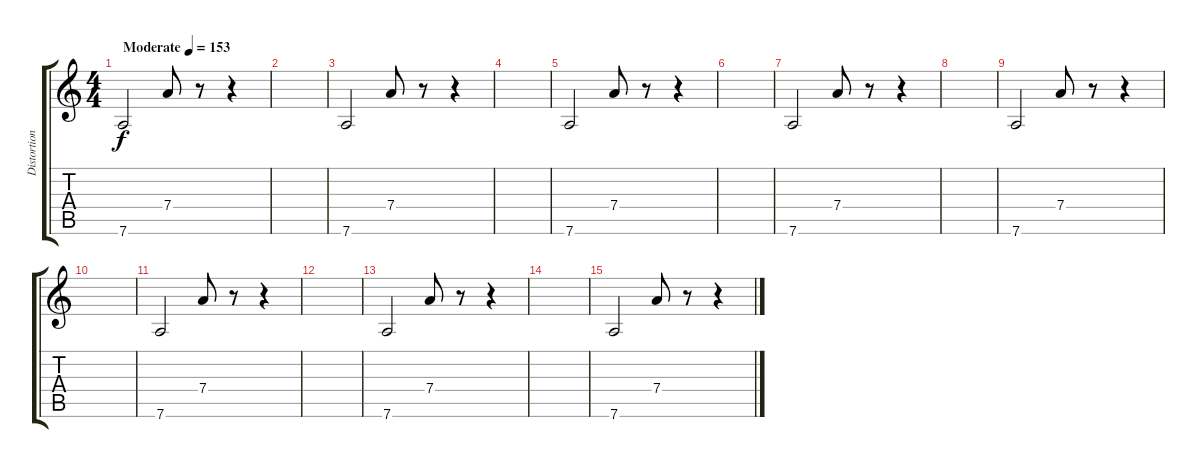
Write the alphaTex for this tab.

\track ("Distortion" "Distortion") {instrument overdrivenguitar}
\staff {score tabs}
\tuning (E4 B3 G3 D3 A2 D2) {hide}
\ts (4 4)
\tempo (153 "Moderate")
\clef g2
\ks c
7.6.2{dy f instrument overdrivenguitar} 7.4.8 r.8 r.4 |
|
7.6.2 7.4.8 r.8 r.4 |
|
7.6.2 7.4.8 r.8 r.4 |
|
7.6.2 7.4.8 r.8 r.4 |
|
7.6.2 7.4.8 r.8 r.4 |
|
7.6.2 7.4.8 r.8 r.4 |
|
7.6.2 7.4.8 r.8 r.4 |
|
7.6.2 7.4.8 r.8 r.4
